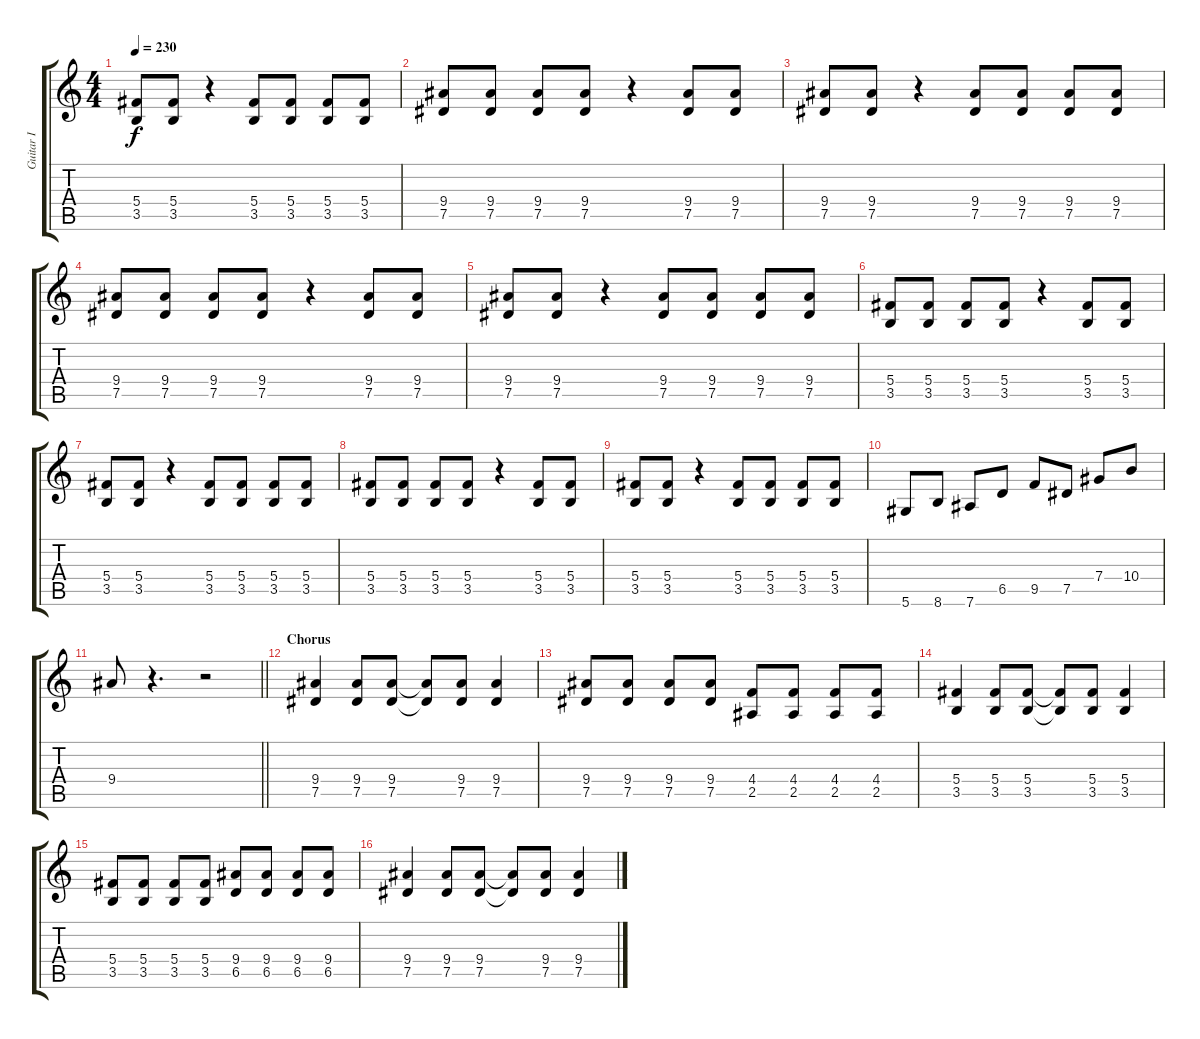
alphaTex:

\track ("Guitar I" "Guitar I") {instrument distortionguitar}
\staff {score tabs}
\tuning (Eb4 Bb3 Gb3 Db3 Ab2 Eb2) {hide}
\ts (4 4)
\tempo 230
\clef g2
\ks c
(5.4 3.5).8{dy f} (5.4 3.5).8 r.4 (5.4 3.5).8 (5.4 3.5).8 (5.4 3.5).8 (5.4 3.5).8 |
(9.4 7.5).8 (9.4 7.5).8 (9.4 7.5).8 (9.4 7.5).8 r.4 (9.4 7.5).8 (9.4 7.5).8 |
(9.4 7.5).8 (9.4 7.5).8 r.4 (9.4 7.5).8 (9.4 7.5).8 (9.4 7.5).8 (9.4 7.5).8 |
(9.4 7.5).8 (9.4 7.5).8 (9.4 7.5).8 (9.4 7.5).8 r.4 (9.4 7.5).8 (9.4 7.5).8 |
(9.4 7.5).8 (9.4 7.5).8 r.4 (9.4 7.5).8 (9.4 7.5).8 (9.4 7.5).8 (9.4 7.5).8 |
(5.4 3.5).8 (5.4 3.5).8 (5.4 3.5).8 (5.4 3.5).8 r.4 (5.4 3.5).8 (5.4 3.5).8 |
(5.4 3.5).8 (5.4 3.5).8 r.4 (5.4 3.5).8 (5.4 3.5).8 (5.4 3.5).8 (5.4 3.5).8 |
(5.4 3.5).8 (5.4 3.5).8 (5.4 3.5).8 (5.4 3.5).8 r.4 (5.4 3.5).8 (5.4 3.5).8 |
(5.4 3.5).8 (5.4 3.5).8 r.4 (5.4 3.5).8 (5.4 3.5).8 (5.4 3.5).8 (5.4 3.5).8 |
5.6.8 8.6.8 7.6.8 6.5.8 9.5.8 7.5.8 7.4.8 10.4.8 |
\barLineRight lightlight
9.4.8 r.4{d} r.2 |
\section ("" "Chorus")
(9.4 7.5).4 (9.4 7.5).8 (9.4 7.5).8 (9.4{t} 7.5{t}).8 (9.4 7.5).8 (9.4 7.5).4 |
(9.4 7.5).8 (9.4 7.5).8 (9.4 7.5).8 (9.4 7.5).8 (4.4 2.5).8 (4.4 2.5).8 (4.4 2.5).8 (4.4 2.5).8 |
(5.4 3.5).4 (5.4 3.5).8 (5.4 3.5).8 (5.4{t} 3.5{t}).8 (5.4 3.5).8 (5.4 3.5).4 |
(5.4 3.5).8 (5.4 3.5).8 (5.4 3.5).8 (5.4 3.5).8 (9.4 6.5).8 (9.4 6.5).8 (9.4 6.5).8 (9.4 6.5).8 |
(9.4 7.5).4 (9.4 7.5).8 (9.4 7.5).8 (9.4{t} 7.5{t}).8 (9.4 7.5).8 (9.4 7.5).4
